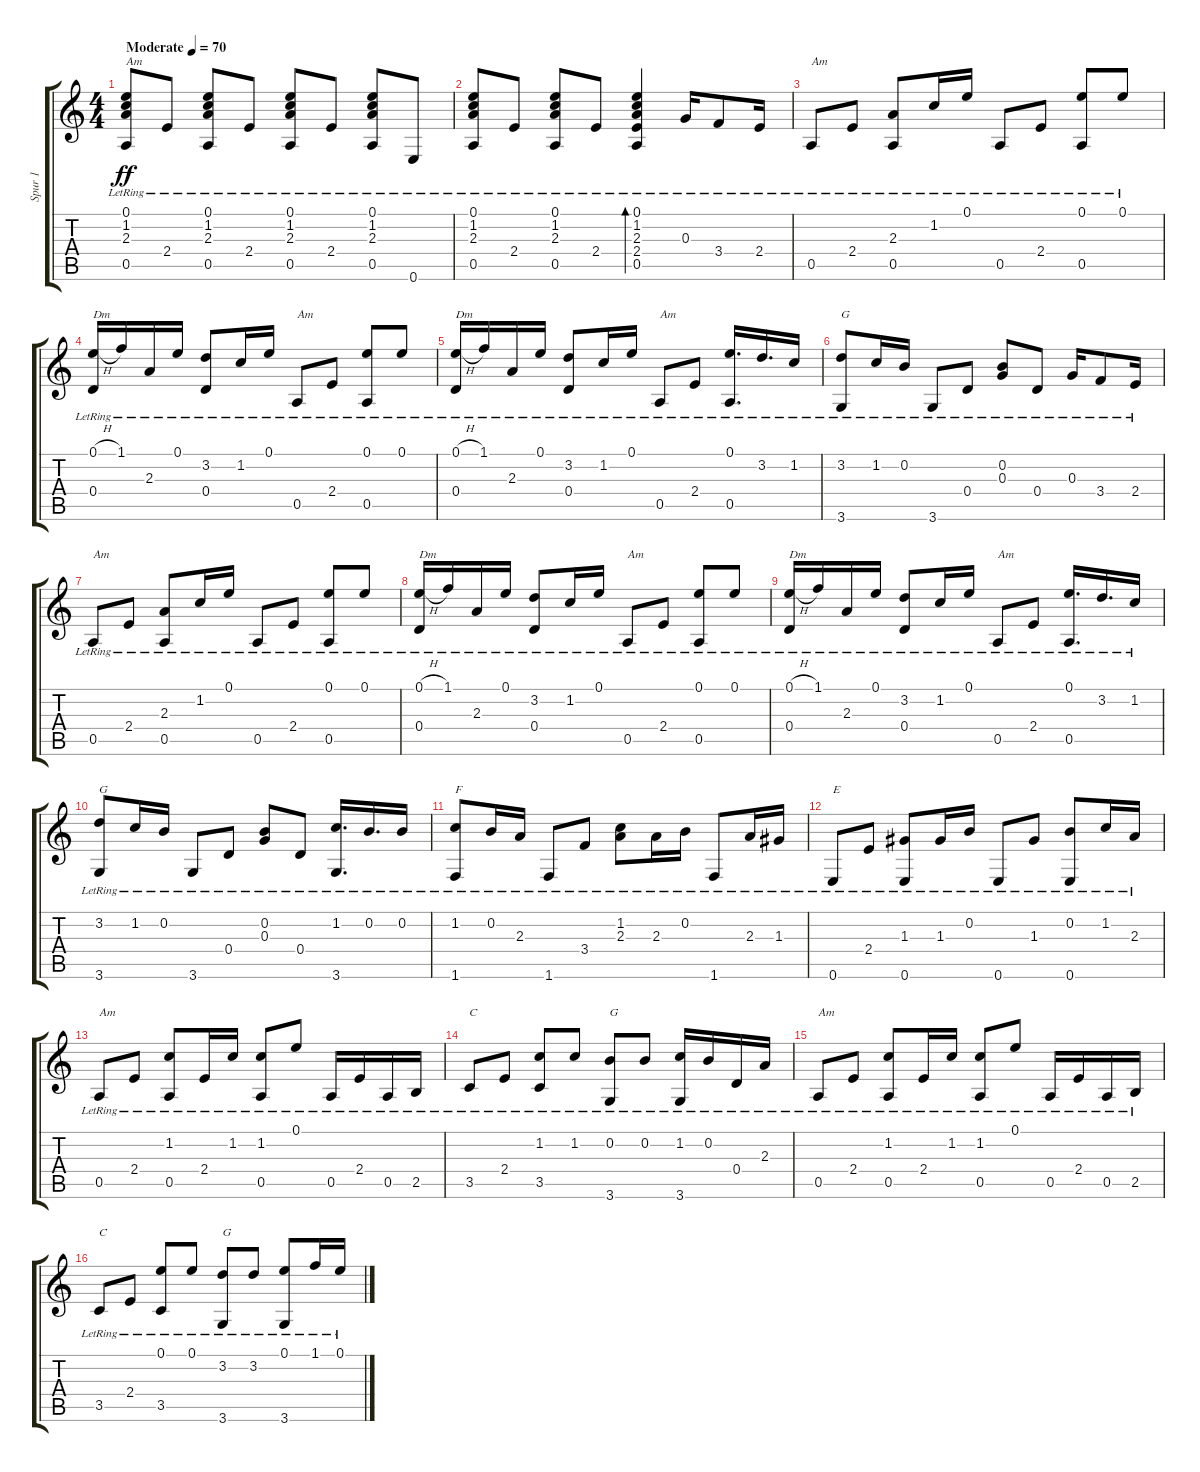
\track ("Spur 1" "Spur 1") {instrument acousticguitarsteel}
\staff {score tabs}
\tuning (E4 B3 G3 D3 A2 E2) {hide}
\ts (4 4)
\tempo (70 "Moderate")
\clef g2
\ks c
(0.1{lr} 1.2{lr} 2.3{lr} 0.5{lr}).8{txt "Am" dy ff instrument acousticguitarsteel} 2.4{lr}.8 (0.1{lr} 1.2{lr} 2.3{lr} 0.5{lr}).8 2.4{lr}.8 (0.1{lr} 1.2{lr} 2.3{lr} 0.5{lr}).8 2.4{lr}.8 (0.1{lr} 1.2{lr} 2.3{lr} 0.5{lr}).8 0.6{lr}.8 |
(0.1{lr} 1.2{lr} 2.3{lr} 0.5{lr}).8 2.4{lr}.8 (0.1{lr} 1.2{lr} 2.3{lr} 0.5{lr}).8 2.4{lr}.8 (0.1{lr} 1.2{lr} 2.3{lr} 2.4{lr} 0.5{lr}).4{bd 60} 0.3{lr}.16 3.4{lr}.8 2.4{lr}.16 |
0.5{lr}.8{txt "Am"} 2.4{lr}.8 (2.3{lr} 0.5{lr}).8 1.2{lr}.16 0.1{lr}.16 0.5{lr}.8 2.4{lr}.8 (0.1{lr} 0.5{lr}).8 0.1{lr}.8 |
(0.1{h lr} 0.4{lr}).16{txt "Dm"} 1.1{lr}.16 2.3{lr}.16 0.1{lr}.16 (3.2{lr} 0.4{lr}).8 1.2{lr}.16 0.1{lr}.16 0.5{lr}.8{txt "Am"} 2.4{lr}.8 (0.1{lr} 0.5{lr}).8 0.1{lr}.8 |
(0.1{h lr} 0.4{lr}).16{txt "Dm"} 1.1{lr}.16 2.3{lr}.16 0.1{lr}.16 (3.2{lr} 0.4{lr}).8 1.2{lr}.16 0.1{lr}.16 0.5{lr}.8{txt "Am"} 2.4{lr}.8 (0.1{lr} 0.5{lr}).16{d} 3.2{lr}.16{d} 1.2{lr}.16 |
(3.2{lr} 3.6{lr}).8{txt "G"} 1.2{lr}.16 0.2{lr}.16 3.6{lr}.8 0.4{lr}.8 (0.2{lr} 0.3{lr}).8 0.4{lr}.8 0.3{lr}.16 3.4{lr}.8 2.4{lr}.16 |
0.5{lr}.8{txt "Am"} 2.4{lr}.8 (2.3{lr} 0.5{lr}).8 1.2{lr}.16 0.1{lr}.16 0.5{lr}.8 2.4{lr}.8 (0.1{lr} 0.5{lr}).8 0.1{lr}.8 |
(0.1{h lr} 0.4{lr}).16{txt "Dm"} 1.1{lr}.16 2.3{lr}.16 0.1{lr}.16 (3.2{lr} 0.4{lr}).8 1.2{lr}.16 0.1{lr}.16 0.5{lr}.8{txt "Am"} 2.4{lr}.8 (0.1{lr} 0.5{lr}).8 0.1{lr}.8 |
(0.1{h lr} 0.4{lr}).16{txt "Dm"} 1.1{lr}.16 2.3{lr}.16 0.1{lr}.16 (3.2{lr} 0.4{lr}).8 1.2{lr}.16 0.1{lr}.16 0.5{lr}.8{txt "Am"} 2.4{lr}.8 (0.1{lr} 0.5{lr}).16{d} 3.2{lr}.16{d} 1.2{lr}.16 |
(3.2{lr} 3.6{lr}).8{txt "G"} 1.2{lr}.16 0.2{lr}.16 3.6{lr}.8 0.4{lr}.8 (0.2{lr} 0.3{lr}).8 0.4{lr}.8 (1.2{lr} 3.6{lr}).16{d} 0.2{lr}.16{d} 0.2{lr}.16 |
(1.2{lr} 1.6{lr}).8{txt "F"} 0.2{lr}.16 2.3{lr}.16 1.6{lr}.8 3.4{lr}.8 (1.2{lr} 2.3{lr}).8 2.3{lr}.16 0.2{lr}.16 1.6{lr}.8 2.3{lr}.16 1.3{lr}.16 |
0.6{lr}.8{txt "E"} 2.4{lr}.8 (1.3{lr} 0.6{lr}).8 1.3{lr}.16 0.2{lr}.16 0.6{lr}.8 1.3{lr}.8 (0.2{lr} 0.6{lr}).8 1.2{lr}.16 2.3{lr}.16 |
0.5{lr}.8{txt "Am"} 2.4{lr}.8 (1.2{lr} 0.5{lr}).8 2.4{lr}.16 1.2{lr}.16 (1.2{lr} 0.5{lr}).8 0.1{lr}.8 0.5{lr}.16 2.4{lr}.16 0.5{lr}.16 2.5{lr}.16 |
3.5{lr}.8{txt "C"} 2.4{lr}.8 (1.2{lr} 3.5{lr}).8 1.2{lr}.8 (0.2{lr} 3.6{lr}).8{txt "G"} 0.2{lr}.8 (1.2{lr} 3.6{lr}).16 0.2{lr}.16 0.4{lr}.16 2.3{lr}.16 |
0.5{lr}.8{txt "Am"} 2.4{lr}.8 (1.2{lr} 0.5{lr}).8 2.4{lr}.16 1.2{lr}.16 (1.2{lr} 0.5{lr}).8 0.1{lr}.8 0.5{lr}.16 2.4{lr}.16 0.5{lr}.16 2.5{lr}.16 |
3.5{lr}.8{txt "C"} 2.4{lr}.8 (0.1{lr} 3.5{lr}).8 0.1{lr}.8 (3.2{lr} 3.6{lr}).8{txt "G"} 3.2{lr}.8 (0.1{lr} 3.6{lr}).8 1.1{lr}.16 0.1{lr}.16
